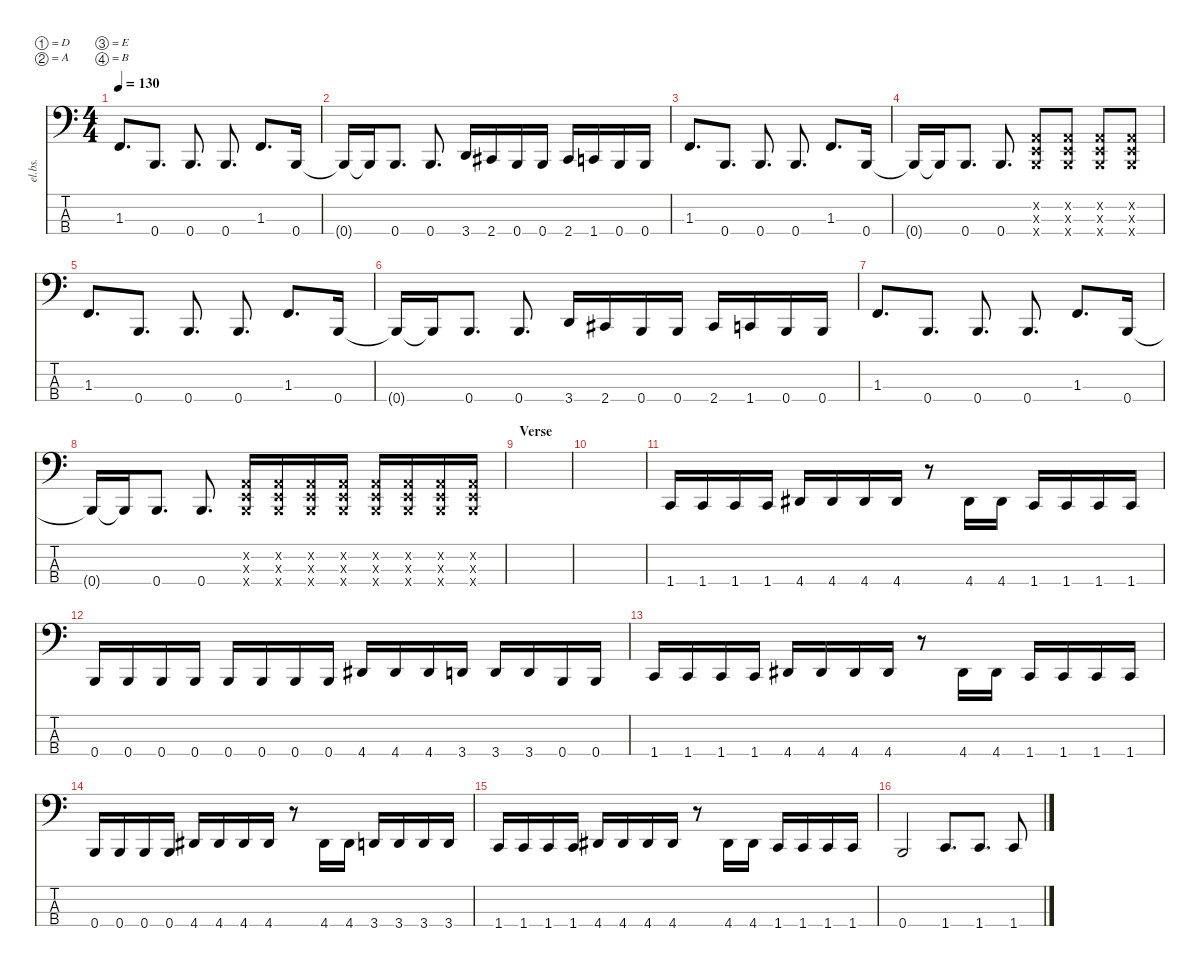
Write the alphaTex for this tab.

\defaultSystemsLayout 4
\hideDynamics
\bracketExtendMode nobrackets
\track ("Electric Bass - Michal" "el.bs.") {instrument electricbassfinger}
\staff {score tabs}
\tuning (D2 A1 E1 B0)
\ts (4 4)
\tempo 130
\clef f4
\ks c
1.3.8{d dy mf beam Up} 0.4.8{d beam Up} 0.4.8{d beam Up} 0.4.8{d beam Up} 1.3.8{d beam Up} 0.4.16{beam Up} |
0.4{t}.16{beam Up} 0.4{t}.16{beam Up} 0.4.8{d beam Up} 0.4.8{d beam Up} 3.4.16{beam Up} 2.4{acc #}.16{beam Up} 0.4.16{beam Up} 0.4.16{beam Up} 2.4{acc #}.16{beam Up} 1.4.16{beam Up} 0.4.16{beam Up} 0.4.16{beam Up} |
1.3.8{d beam Up} 0.4.8{d beam Up} 0.4.8{d beam Up} 0.4.8{d beam Up} 1.3.8{d beam Up} 0.4.16{beam Up} |
0.4{t}.16{beam Up} 0.4{t}.16{beam Up} 0.4.8{d beam Up} 0.4.8{d beam Up} (0.4{x} 0.3{x} 0.2{x}).8{beam Up} (0.4{x} 0.3{x} 0.2{x}).8{beam Up} (0.4{x} 0.3{x} 0.2{x}).8{beam Up} (0.4{x} 0.3{x} 0.2{x}).8{beam Up} |
1.3.8{d beam Up} 0.4.8{d beam Up} 0.4.8{d beam Up} 0.4.8{d beam Up} 1.3.8{d beam Up} 0.4.16{beam Up} |
0.4{t}.16{beam Up} 0.4{t}.16{beam Up} 0.4.8{d beam Up} 0.4.8{d beam Up} 3.4.16{beam Up} 2.4{acc #}.16{beam Up} 0.4.16{beam Up} 0.4.16{beam Up} 2.4{acc #}.16{beam Up} 1.4.16{beam Up} 0.4.16{beam Up} 0.4.16{beam Up} |
1.3.8{d beam Up} 0.4.8{d beam Up} 0.4.8{d beam Up} 0.4.8{d beam Up} 1.3.8{d beam Up} 0.4.16{beam Up} |
0.4{t}.16{beam Up} 0.4{t}.16{beam Up} 0.4.8{d beam Up} 0.4.8{d beam Up} (0.4{x} 0.3{x} 0.2{x}).16{beam Up} (0.4{x} 0.3{x} 0.2{x}).16{beam Up} (0.4{x} 0.3{x} 0.2{x}).16{beam Up} (0.4{x} 0.3{x} 0.2{x}).16{beam Up} (0.4{x} 0.3{x} 0.2{x}).16{beam Up} (0.4{x} 0.3{x} 0.2{x}).16{beam Up} (0.4{x} 0.3{x} 0.2{x}).16{beam Up} (0.4{x} 0.3{x} 0.2{x}).16{beam Up} |
\section ("" "Verse")
|
|
1.4.16{beam Up} 1.4.16{beam Up} 1.4.16{beam Up} 1.4.16{beam Up} 4.4{acc #}.16{beam Up} 4.4{acc #}.16{beam Up} 4.4{acc #}.16{beam Up} 4.4{acc #}.16{beam Up} r.8{beam Down} 4.4{acc #}.16{beam Up} 4.4{acc #}.16{beam Up} 1.4.16{beam Up} 1.4.16{beam Up} 1.4.16{beam Up} 1.4.16{beam Up} |
0.4.16{beam Up} 0.4.16{beam Up} 0.4.16{beam Up} 0.4.16{beam Up} 0.4.16{beam Up} 0.4.16{beam Up} 0.4.16{beam Up} 0.4.16{beam Up} 4.4{acc #}.16{beam Up} 4.4{acc #}.16{beam Up} 4.4{acc #}.16{beam Up} 3.4.16{beam Up} 3.4.16{beam Up} 3.4.16{beam Up} 0.4.16{beam Up} 0.4.16{beam Up} |
1.4.16{beam Up} 1.4.16{beam Up} 1.4.16{beam Up} 1.4.16{beam Up} 4.4{acc #}.16{beam Up} 4.4{acc #}.16{beam Up} 4.4{acc #}.16{beam Up} 4.4{acc #}.16{beam Up} r.8{beam Down} 4.4{acc #}.16{beam Up} 4.4{acc #}.16{beam Up} 1.4.16{beam Up} 1.4.16{beam Up} 1.4.16{beam Up} 1.4.16{beam Up} |
0.4.16{beam Up} 0.4.16{beam Up} 0.4.16{beam Up} 0.4.16{beam Up} 4.4{acc #}.16{beam Up} 4.4{acc #}.16{beam Up} 4.4{acc #}.16{beam Up} 4.4{acc #}.16{beam Up} r.8{beam Down} 4.4{acc #}.16{beam Up} 4.4{acc #}.16{beam Up} 3.4.16{beam Up} 3.4.16{beam Up} 3.4.16{beam Up} 3.4.16{beam Up} |
1.4.16{beam Up} 1.4.16{beam Up} 1.4.16{beam Up} 1.4.16{beam Up} 4.4{acc #}.16{beam Up} 4.4{acc #}.16{beam Up} 4.4{acc #}.16{beam Up} 4.4{acc #}.16{beam Up} r.8{beam Down} 4.4{acc #}.16{beam Up} 4.4{acc #}.16{beam Up} 1.4.16{beam Up} 1.4.16{beam Up} 1.4.16{beam Up} 1.4.16{beam Up} |
0.4.2{beam Up} 1.4.8{d beam Up} 1.4.8{d beam Up} 1.4.8{beam Up}
